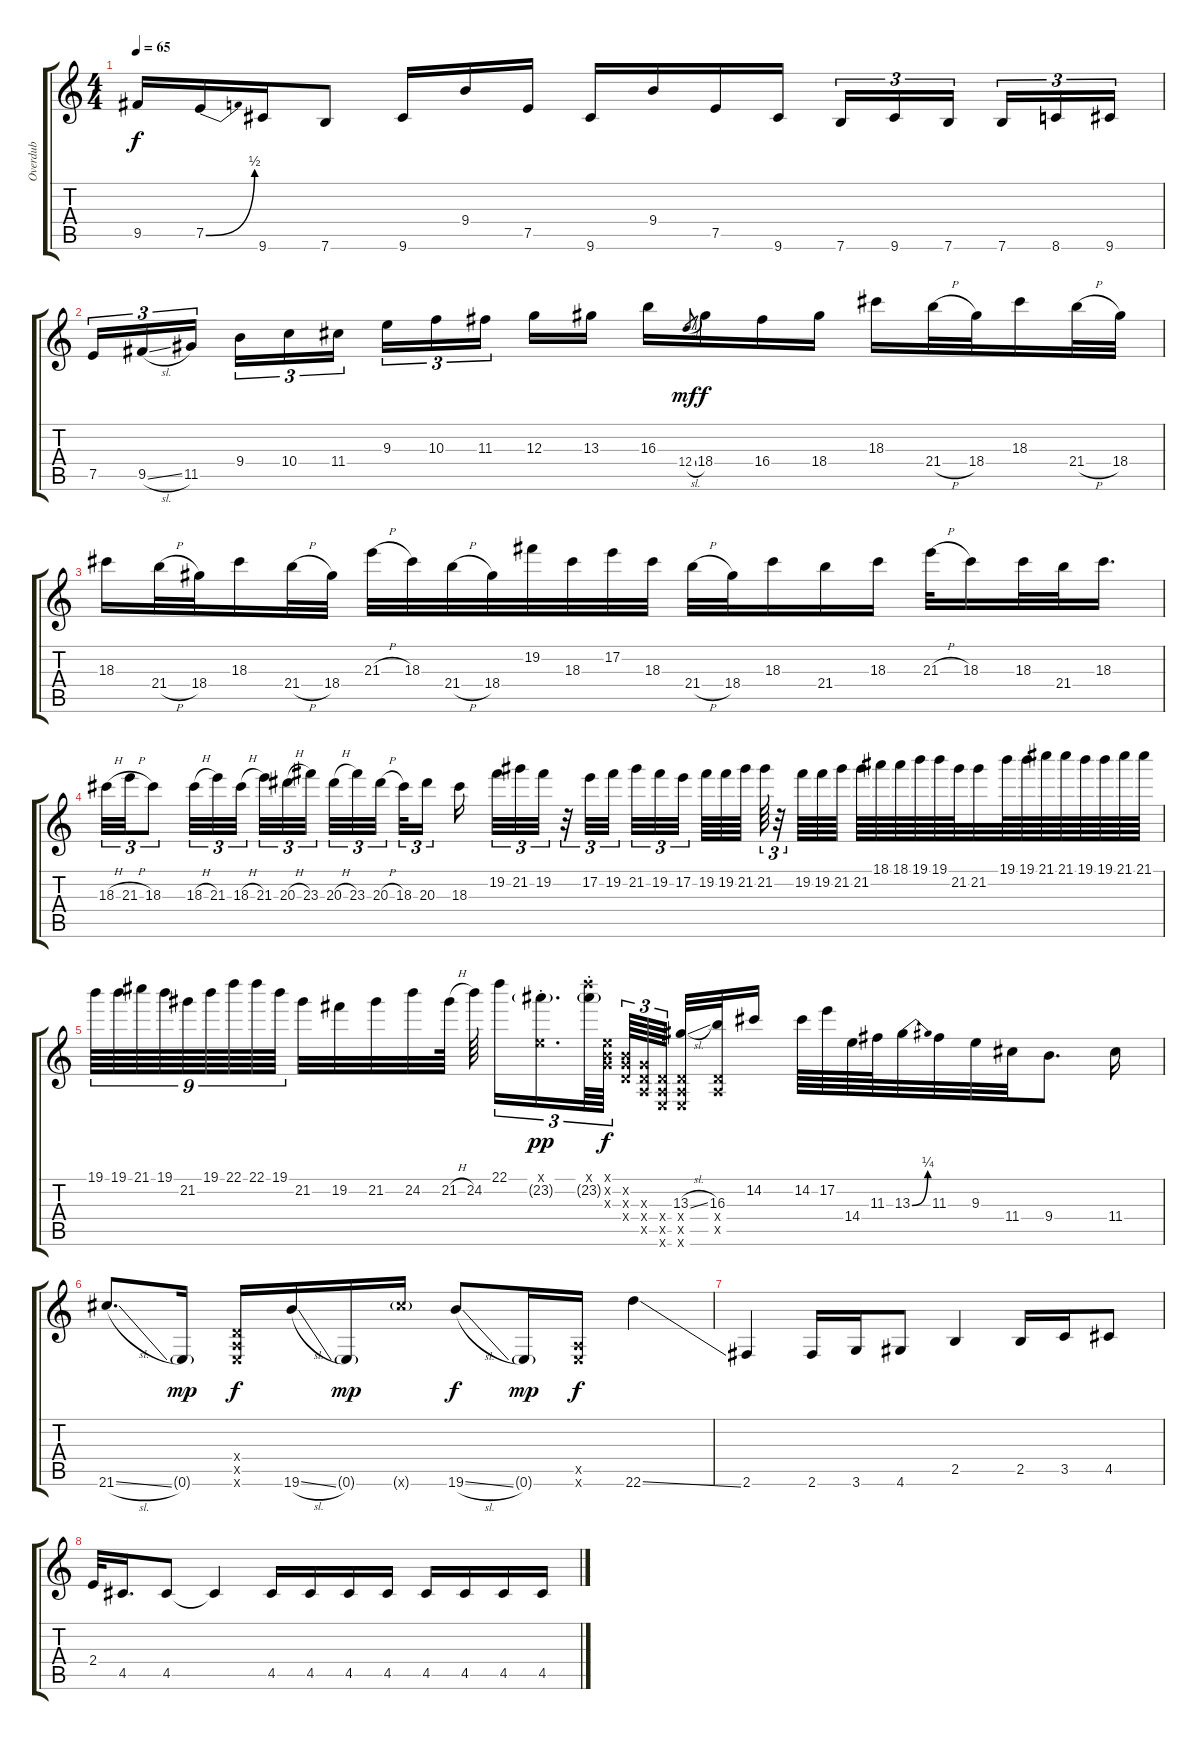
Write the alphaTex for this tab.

\track ("Overdub" "Overdub") {instrument fretlessbass}
\staff {score tabs}
\tuning (E4 B3 G3 D3 A2 E2) {hide}
\ts (4 4)
\tempo 65
\clef g2
\ks c
9.5.16{dy f} 7.5{be (bend 0 0 60 2)}.16 9.6.16 7.6.8 9.6.16 9.4.16 7.5.16 9.6.16 9.4.16 7.5.16 9.6.16 7.6.16{tu (3 2)} 9.6.16{tu (3 2)} 7.6.16{tu (3 2)} 7.6.16{tu (3 2)} 8.6.16{tu (3 2)} 9.6.16{tu (3 2)} |
7.5.16{tu (3 2)} 9.5{sl}.16{tu (3 2)} 11.5.16{tu (3 2)} 9.4.16{tu (3 2)} 10.4.16{tu (3 2)} 11.4.16{tu (3 2)} 9.3.16{tu (3 2)} 10.3.16{tu (3 2)} 11.3.16{tu (3 2)} 12.3.16 13.3.16 16.3.16 12.4{sl}.8{gr dy mf} 18.4.16{dy f} 16.4.16 18.4.16 18.3.16 21.4{h}.32 18.4.32 18.3.16 21.4{h}.32 18.4.32 |
18.3.16 21.4{h}.32 18.4.32 18.3.16 21.4{h}.32 18.4.32 21.3{h}.32 18.3.32 21.4{h}.32 18.4.32 19.2.32 18.3.32 17.2.32 18.3.32 21.4{h}.32 18.4.32 18.3.16 21.4.16 18.3.16 21.3{h}.32 18.3.16 18.3.32 21.4.32 18.3.16{d} |
18.3{h}.32{tu (3 2)} 21.3{h}.32{tu (3 2)} 18.3.8{tu (3 2)} 18.3{h}.32{tu (3 2)} 21.3.32{tu (3 2)} 18.3{h}.32{tu (3 2)} 21.3.32{tu (3 2)} 20.3{h}.32{tu (3 2)} 23.3.32{tu (3 2)} 20.3{h}.32{tu (3 2)} 23.3.32{tu (3 2)} 20.3{h}.32{tu (3 2)} 18.3.32{tu (3 2)} 20.3.16{tu (3 2)} 18.3.16 19.2.32{tu (3 2)} 21.2.32{tu (3 2)} 19.2.32{tu (3 2)} r.32{tu (3 2)} 17.2.32{tu (3 2)} 19.2.32{tu (3 2)} 21.2.32{tu (3 2)} 19.2.32{tu (3 2)} 17.2.32{tu (3 2)} 19.2.64 19.2.64 21.2.64 21.2.64{tu (3 2)} r.32{tu (3 2)} 19.2.64 19.2.64 21.2.64 21.2.64 18.1.64 18.1.64 19.1.64 19.1.64 21.2.64 21.2.32 19.1.64 19.1.64 21.1.64 21.1.64 19.1.64 19.1.64 21.1.64 21.1.64 |
19.1.64{tu (9 8)} 19.1.64{tu (9 8)} 21.1.64{tu (9 8)} 19.1.64{tu (9 8)} 21.2.64{tu (9 8)} 19.1.64{tu (9 8)} 22.1.64{tu (9 8)} 22.1.64{tu (9 8)} 19.1.64{tu (9 8)} 21.2.32 19.2.32 21.2.32 24.2.32 21.2{h}.64 24.2.64 22.1.16{tu (3 2)} (0.1{x} 23.2{g st}).16{d tu (3 2) dy pp} (22.1{x} 23.2{g st}).64{tu (3 2)} (0.1{x} 0.2{x} 0.3{x}).64{tu (3 2) dy f} (0.2{x} 0.3{x} 0.4{x}).64{tu (3 2)} (0.3{x} 0.4{x} 0.5{x}).64{tu (3 2)} (0.4{x} 0.5{x} 0.6{x}).64{tu (3 2)} (13.3{sl} 0.4{x} 0.5{x} 0.6{x}).32 (16.3 0.4{x} 0.5{x}).32 14.2.16 14.2.64 17.2.64 14.4.64 11.3.64 13.3{be (bend 0 0 60 1)}.32 11.3.32 9.3.32 11.4.32 9.4.8{d} 11.4.16 |
21.6{sl}.8{d} 0.6{g}.16{dy mp} (0.4{x} 0.5{x} 0.6{x}).16{dy f} 19.6{sl}.16 0.6{g}.16{dy mp} 21.6{g x}.16 19.6{sl}.8{dy f} 0.6{g}.16{dy mp} (0.5{x} 0.6{x}).16{dy f} 22.6{ss}.4 |
2.6.4 2.6.16 3.6.16 4.6.8 2.5.4 2.5.16 3.5.16 4.5.8 |
2.4.32 4.5.16{d} 4.5.8 4.5{t}.4 4.5.16 4.5.16 4.5.16 4.5.16 4.5.16 4.5.16 4.5.16 4.5.16
